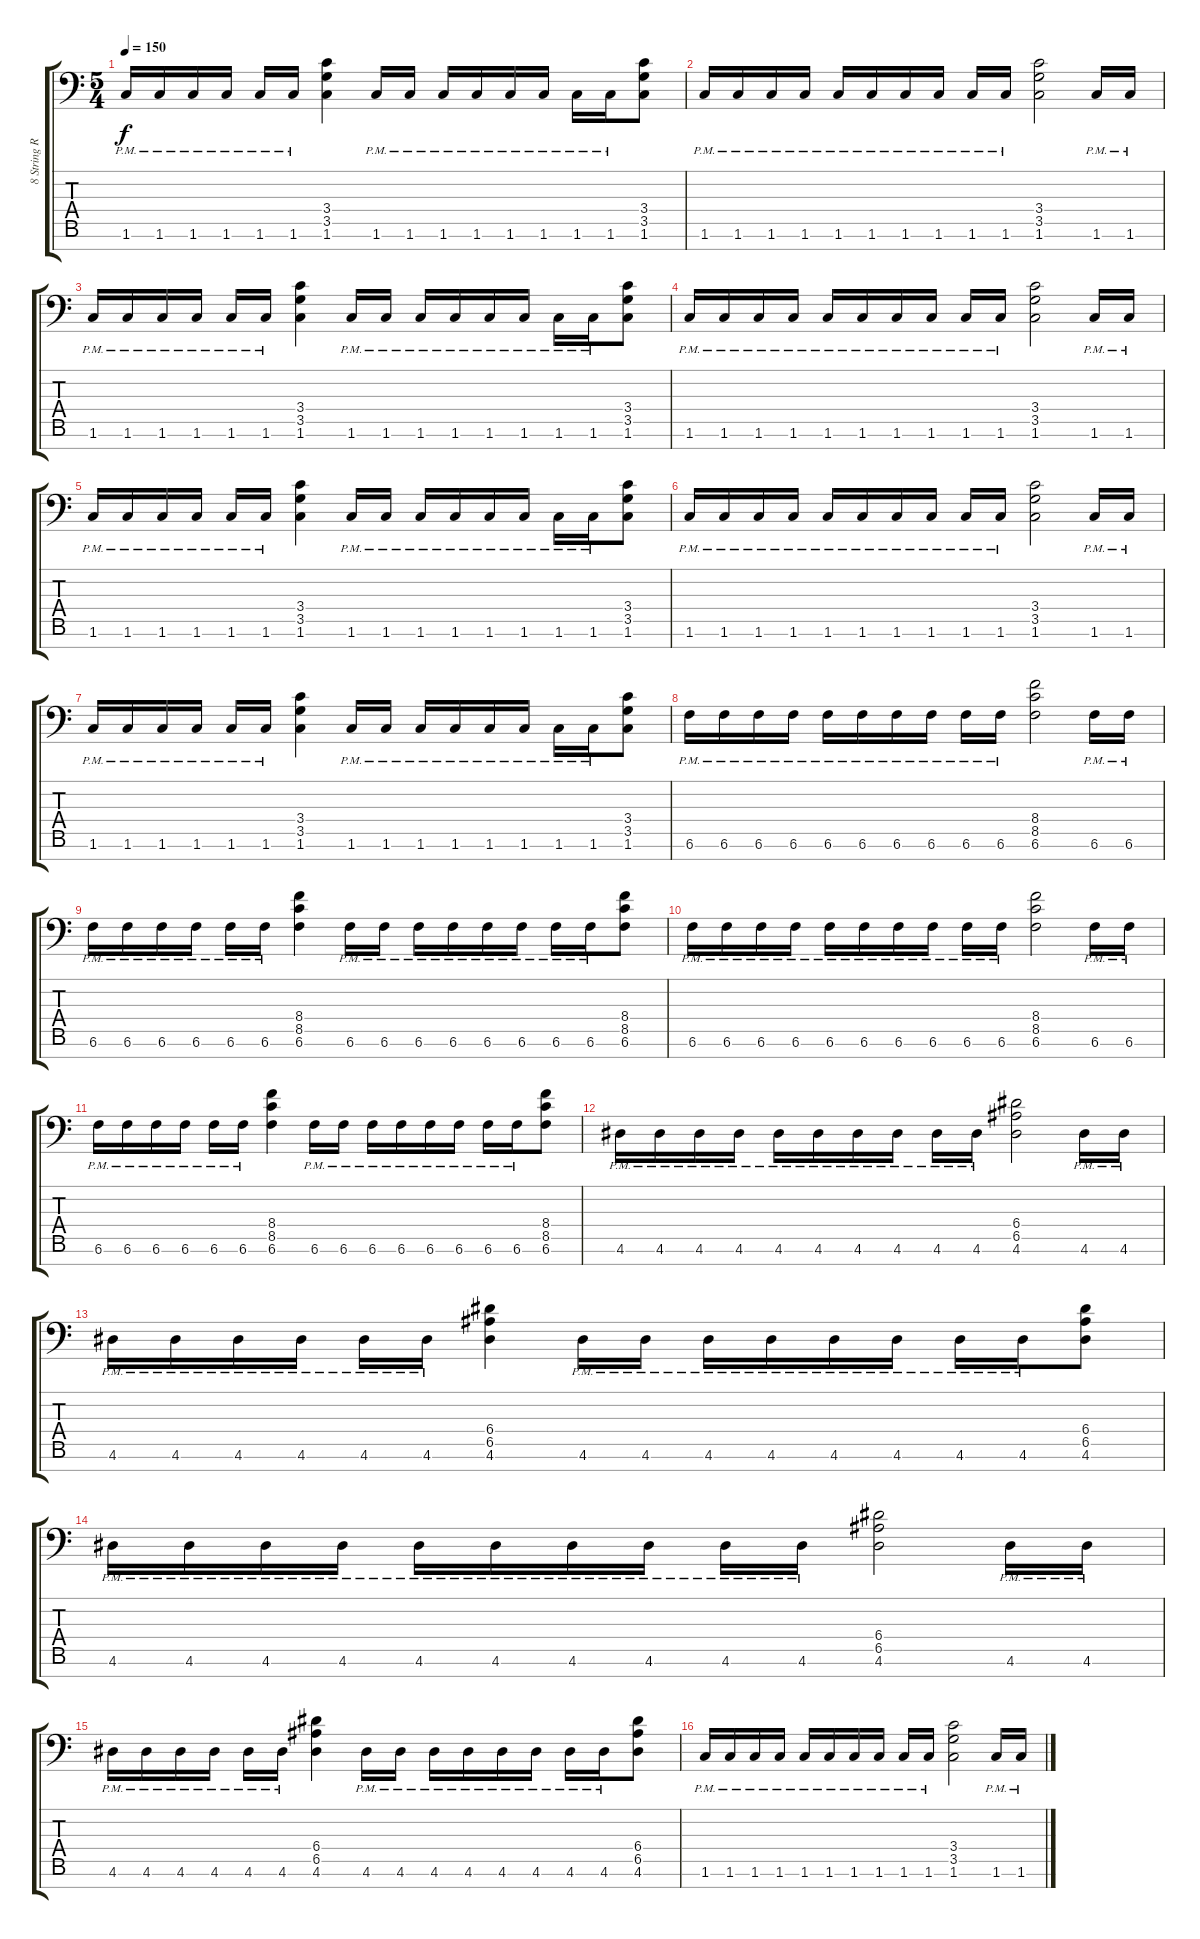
\track ("8 String Rhythm L" "8 String R") {instrument distortionguitar}
\staff {score tabs}
\tuning (B3 G3 D3 A2 E2 B1 Gb1) {hide}
\ts (5 4)
\tempo 150
\clef f4
\ks c
1.6{pm}.16{dy f} 1.6{pm}.16 1.6{pm}.16 1.6{pm}.16 1.6{pm}.16 1.6{pm}.16 (3.4 3.5 1.6).4 1.6{pm}.16 1.6{pm}.16 1.6{pm}.16 1.6{pm}.16 1.6{pm}.16 1.6{pm}.16 1.6{pm}.16 1.6{pm}.16 (3.4 3.5 1.6).8 |
1.6{pm}.16 1.6{pm}.16 1.6{pm}.16 1.6{pm}.16 1.6{pm}.16 1.6{pm}.16 1.6{pm}.16 1.6{pm}.16 1.6{pm}.16 1.6{pm}.16 (3.4 3.5 1.6).2 1.6{pm}.16 1.6{pm}.16 |
1.6{pm}.16 1.6{pm}.16 1.6{pm}.16 1.6{pm}.16 1.6{pm}.16 1.6{pm}.16 (3.4 3.5 1.6).4 1.6{pm}.16 1.6{pm}.16 1.6{pm}.16 1.6{pm}.16 1.6{pm}.16 1.6{pm}.16 1.6{pm}.16 1.6{pm}.16 (3.4 3.5 1.6).8 |
1.6{pm}.16 1.6{pm}.16 1.6{pm}.16 1.6{pm}.16 1.6{pm}.16 1.6{pm}.16 1.6{pm}.16 1.6{pm}.16 1.6{pm}.16 1.6{pm}.16 (3.4 3.5 1.6).2 1.6{pm}.16 1.6{pm}.16 |
1.6{pm}.16 1.6{pm}.16 1.6{pm}.16 1.6{pm}.16 1.6{pm}.16 1.6{pm}.16 (3.4 3.5 1.6).4 1.6{pm}.16 1.6{pm}.16 1.6{pm}.16 1.6{pm}.16 1.6{pm}.16 1.6{pm}.16 1.6{pm}.16 1.6{pm}.16 (3.4 3.5 1.6).8 |
1.6{pm}.16 1.6{pm}.16 1.6{pm}.16 1.6{pm}.16 1.6{pm}.16 1.6{pm}.16 1.6{pm}.16 1.6{pm}.16 1.6{pm}.16 1.6{pm}.16 (3.4 3.5 1.6).2 1.6{pm}.16 1.6{pm}.16 |
1.6{pm}.16 1.6{pm}.16 1.6{pm}.16 1.6{pm}.16 1.6{pm}.16 1.6{pm}.16 (3.4 3.5 1.6).4 1.6{pm}.16 1.6{pm}.16 1.6{pm}.16 1.6{pm}.16 1.6{pm}.16 1.6{pm}.16 1.6{pm}.16 1.6{pm}.16 (3.4 3.5 1.6).8 |
6.6{pm}.16 6.6{pm}.16 6.6{pm}.16 6.6{pm}.16 6.6{pm}.16 6.6{pm}.16 6.6{pm}.16 6.6{pm}.16 6.6{pm}.16 6.6{pm}.16 (8.4 8.5 6.6).2 6.6{pm}.16 6.6{pm}.16 |
6.6{pm}.16 6.6{pm}.16 6.6{pm}.16 6.6{pm}.16 6.6{pm}.16 6.6{pm}.16 (8.4 8.5 6.6).4 6.6{pm}.16 6.6{pm}.16 6.6{pm}.16 6.6{pm}.16 6.6{pm}.16 6.6{pm}.16 6.6{pm}.16 6.6{pm}.16 (8.4 8.5 6.6).8 |
6.6{pm}.16 6.6{pm}.16 6.6{pm}.16 6.6{pm}.16 6.6{pm}.16 6.6{pm}.16 6.6{pm}.16 6.6{pm}.16 6.6{pm}.16 6.6{pm}.16 (8.4 8.5 6.6).2 6.6{pm}.16 6.6{pm}.16 |
6.6{pm}.16 6.6{pm}.16 6.6{pm}.16 6.6{pm}.16 6.6{pm}.16 6.6{pm}.16 (8.4 8.5 6.6).4 6.6{pm}.16 6.6{pm}.16 6.6{pm}.16 6.6{pm}.16 6.6{pm}.16 6.6{pm}.16 6.6{pm}.16 6.6{pm}.16 (8.4 8.5 6.6).8 |
4.6{pm}.16 4.6{pm}.16 4.6{pm}.16 4.6{pm}.16 4.6{pm}.16 4.6{pm}.16 4.6{pm}.16 4.6{pm}.16 4.6{pm}.16 4.6{pm}.16 (6.4 6.5 4.6).2 4.6{pm}.16 4.6{pm}.16 |
4.6{pm}.16 4.6{pm}.16 4.6{pm}.16 4.6{pm}.16 4.6{pm}.16 4.6{pm}.16 (6.4 6.5 4.6).4 4.6{pm}.16 4.6{pm}.16 4.6{pm}.16 4.6{pm}.16 4.6{pm}.16 4.6{pm}.16 4.6{pm}.16 4.6{pm}.16 (6.4 6.5 4.6).8 |
4.6{pm}.16 4.6{pm}.16 4.6{pm}.16 4.6{pm}.16 4.6{pm}.16 4.6{pm}.16 4.6{pm}.16 4.6{pm}.16 4.6{pm}.16 4.6{pm}.16 (6.4 6.5 4.6).2 4.6{pm}.16 4.6{pm}.16 |
4.6{pm}.16 4.6{pm}.16 4.6{pm}.16 4.6{pm}.16 4.6{pm}.16 4.6{pm}.16 (6.4 6.5 4.6).4 4.6{pm}.16 4.6{pm}.16 4.6{pm}.16 4.6{pm}.16 4.6{pm}.16 4.6{pm}.16 4.6{pm}.16 4.6{pm}.16 (6.4 6.5 4.6).8 |
1.6{pm}.16 1.6{pm}.16 1.6{pm}.16 1.6{pm}.16 1.6{pm}.16 1.6{pm}.16 1.6{pm}.16 1.6{pm}.16 1.6{pm}.16 1.6{pm}.16 (3.4 3.5 1.6).2 1.6{pm}.16 1.6{pm}.16
